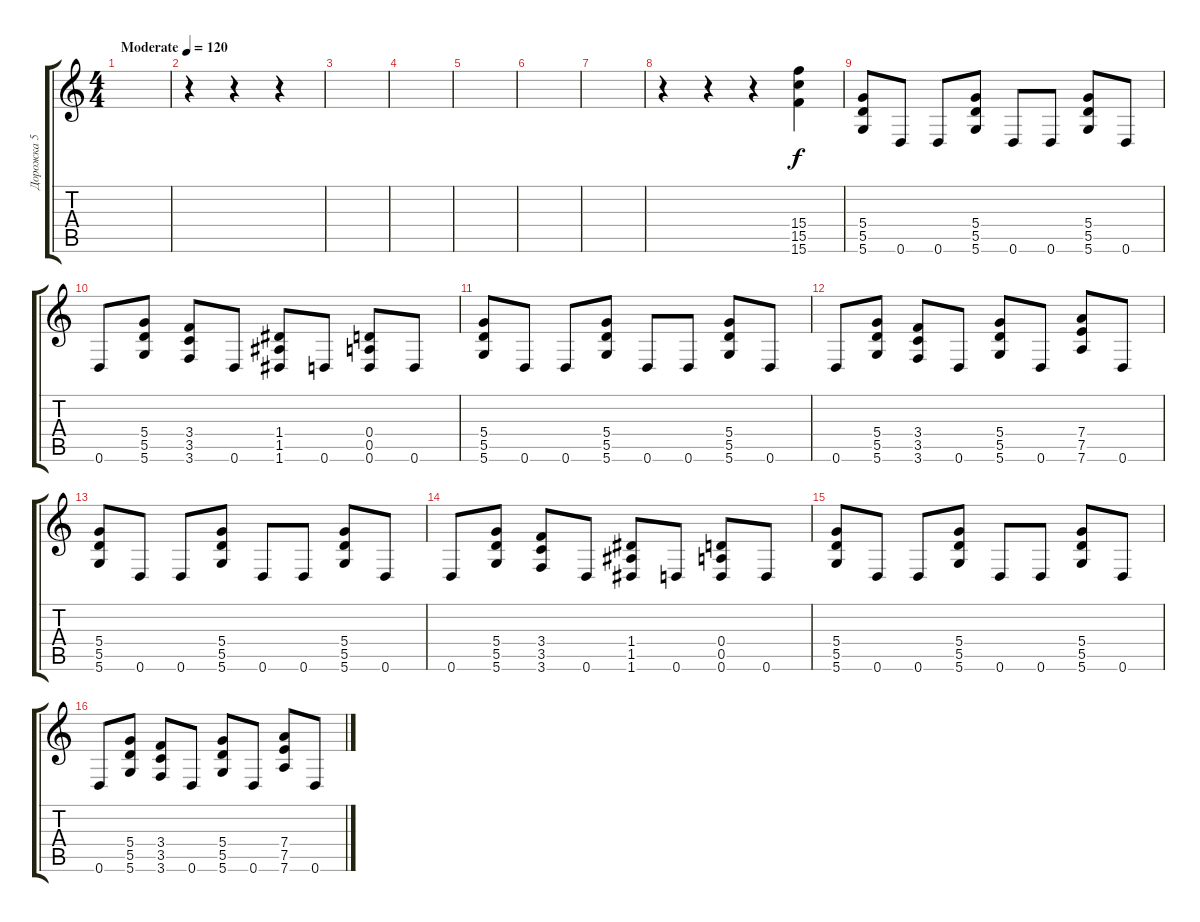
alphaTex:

\track ("Дорожка 5" "Дорожка 5") {instrument distortionguitar}
\staff {score tabs}
\tuning (E4 B3 G3 D3 A2 D2) {hide}
\ts (4 4)
\tempo (120 "Moderate")
\clef g2
\ks c
|
r.4 r.4 r.4 |
|
|
|
|
|
r.4 r.4 r.4 (15.4 15.5 15.6).4 |
(5.4 5.5 5.6).8 0.6.8 0.6.8 (5.4 5.5 5.6).8 0.6.8 0.6.8 (5.4 5.5 5.6).8 0.6.8 |
0.6.8 (5.4 5.5 5.6).8 (3.4 3.5 3.6).8 0.6.8 (1.4 1.5 1.6).8 0.6.8 (0.4 0.5 0.6).8 0.6.8 |
(5.4 5.5 5.6).8 0.6.8 0.6.8 (5.4 5.5 5.6).8 0.6.8 0.6.8 (5.4 5.5 5.6).8 0.6.8 |
0.6.8 (5.4 5.5 5.6).8 (3.4 3.5 3.6).8 0.6.8 (5.4 5.5 5.6).8 0.6.8 (7.4 7.5 7.6).8 0.6.8 |
(5.4 5.5 5.6).8 0.6.8 0.6.8 (5.4 5.5 5.6).8 0.6.8 0.6.8 (5.4 5.5 5.6).8 0.6.8 |
0.6.8 (5.4 5.5 5.6).8 (3.4 3.5 3.6).8 0.6.8 (1.4 1.5 1.6).8 0.6.8 (0.4 0.5 0.6).8 0.6.8 |
(5.4 5.5 5.6).8 0.6.8 0.6.8 (5.4 5.5 5.6).8 0.6.8 0.6.8 (5.4 5.5 5.6).8 0.6.8 |
0.6.8 (5.4 5.5 5.6).8 (3.4 3.5 3.6).8 0.6.8 (5.4 5.5 5.6).8 0.6.8 (7.4 7.5 7.6).8 0.6.8
